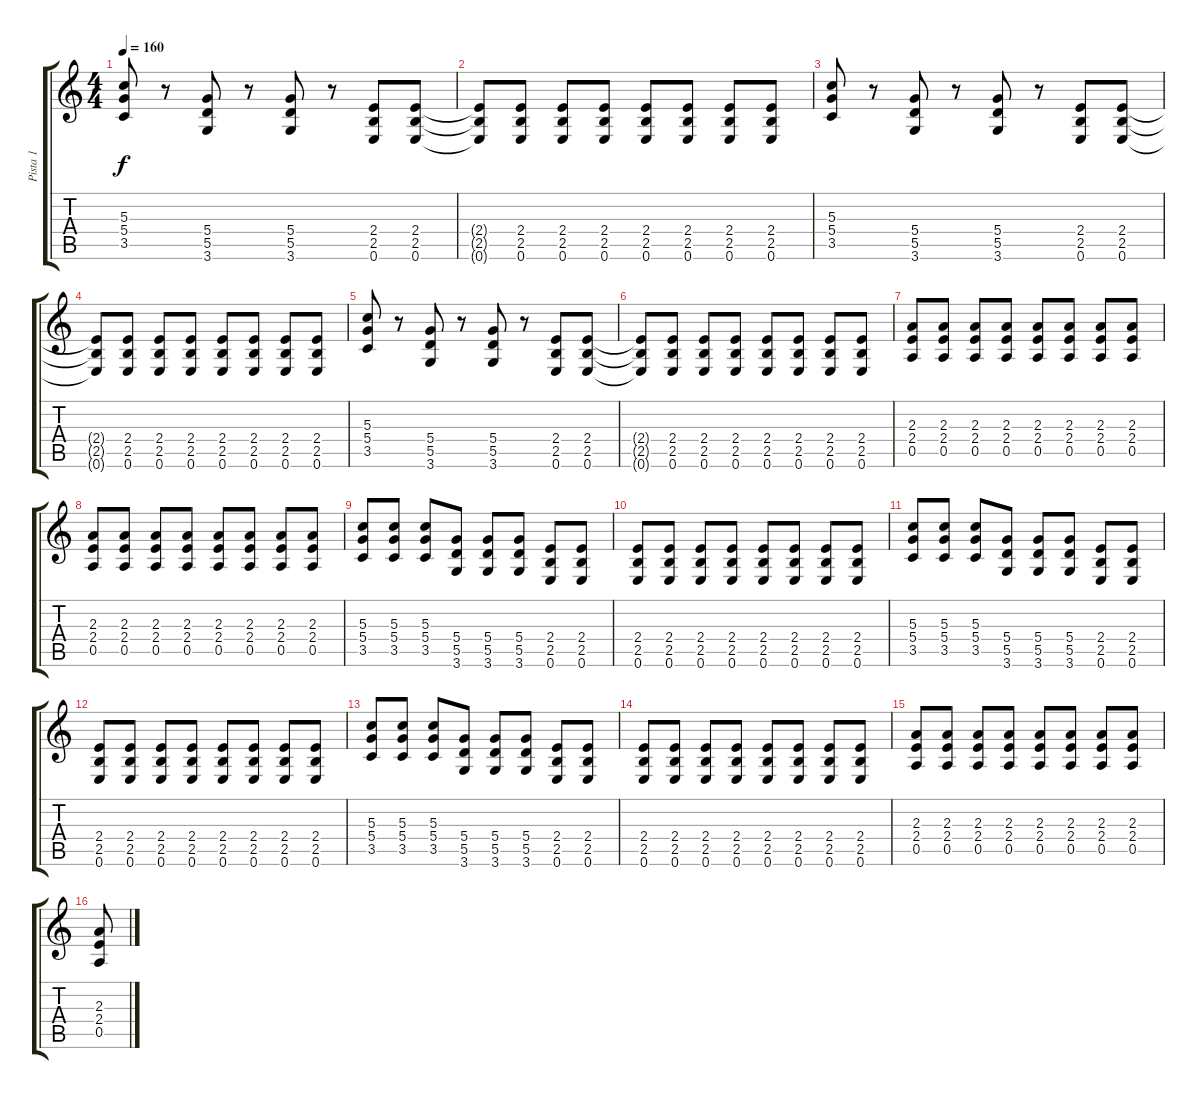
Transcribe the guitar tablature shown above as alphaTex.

\track ("Pista 1" "Pista 1") {instrument overdrivenguitar}
\staff {score tabs}
\tuning (E4 B3 G3 D3 A2 E2) {hide}
\ts (4 4)
\tempo 160
\clef g2
\ks c
(5.3 5.4 3.5).8{dy f} r.8 (5.4 5.5 3.6).8 r.8 (5.4 5.5 3.6).8 r.8 (2.4 2.5 0.6).8 (2.4 2.5 0.6).8 |
(2.4{t} 2.5{t} 0.6{t}).8 (2.4 2.5 0.6).8 (2.4 2.5 0.6).8 (2.4 2.5 0.6).8 (2.4 2.5 0.6).8 (2.4 2.5 0.6).8 (2.4 2.5 0.6).8 (2.4 2.5 0.6).8 |
(5.3 5.4 3.5).8 r.8 (5.4 5.5 3.6).8 r.8 (5.4 5.5 3.6).8 r.8 (2.4 2.5 0.6).8 (2.4 2.5 0.6).8 |
(2.4{t} 2.5{t} 0.6{t}).8 (2.4 2.5 0.6).8 (2.4 2.5 0.6).8 (2.4 2.5 0.6).8 (2.4 2.5 0.6).8 (2.4 2.5 0.6).8 (2.4 2.5 0.6).8 (2.4 2.5 0.6).8 |
(5.3 5.4 3.5).8 r.8 (5.4 5.5 3.6).8 r.8 (5.4 5.5 3.6).8 r.8 (2.4 2.5 0.6).8 (2.4 2.5 0.6).8 |
(2.4{t} 2.5{t} 0.6{t}).8 (2.4 2.5 0.6).8 (2.4 2.5 0.6).8 (2.4 2.5 0.6).8 (2.4 2.5 0.6).8 (2.4 2.5 0.6).8 (2.4 2.5 0.6).8 (2.4 2.5 0.6).8 |
(2.3 2.4 0.5).8 (2.3 2.4 0.5).8 (2.3 2.4 0.5).8 (2.3 2.4 0.5).8 (2.3 2.4 0.5).8 (2.3 2.4 0.5).8 (2.3 2.4 0.5).8 (2.3 2.4 0.5).8 |
(2.3 2.4 0.5).8 (2.3 2.4 0.5).8 (2.3 2.4 0.5).8 (2.3 2.4 0.5).8 (2.3 2.4 0.5).8 (2.3 2.4 0.5).8 (2.3 2.4 0.5).8 (2.3 2.4 0.5).8 |
(5.3 5.4 3.5).8 (5.3 5.4 3.5).8 (5.3 5.4 3.5).8 (5.4 5.5 3.6).8 (5.4 5.5 3.6).8 (5.4 5.5 3.6).8 (2.4 2.5 0.6).8 (2.4 2.5 0.6).8 |
(2.4 2.5 0.6).8 (2.4 2.5 0.6).8 (2.4 2.5 0.6).8 (2.4 2.5 0.6).8 (2.4 2.5 0.6).8 (2.4 2.5 0.6).8 (2.4 2.5 0.6).8 (2.4 2.5 0.6).8 |
(5.3 5.4 3.5).8 (5.3 5.4 3.5).8 (5.3 5.4 3.5).8 (5.4 5.5 3.6).8 (5.4 5.5 3.6).8 (5.4 5.5 3.6).8 (2.4 2.5 0.6).8 (2.4 2.5 0.6).8 |
(2.4 2.5 0.6).8 (2.4 2.5 0.6).8 (2.4 2.5 0.6).8 (2.4 2.5 0.6).8 (2.4 2.5 0.6).8 (2.4 2.5 0.6).8 (2.4 2.5 0.6).8 (2.4 2.5 0.6).8 |
(5.3 5.4 3.5).8 (5.3 5.4 3.5).8 (5.3 5.4 3.5).8 (5.4 5.5 3.6).8 (5.4 5.5 3.6).8 (5.4 5.5 3.6).8 (2.4 2.5 0.6).8 (2.4 2.5 0.6).8 |
(2.4 2.5 0.6).8 (2.4 2.5 0.6).8 (2.4 2.5 0.6).8 (2.4 2.5 0.6).8 (2.4 2.5 0.6).8 (2.4 2.5 0.6).8 (2.4 2.5 0.6).8 (2.4 2.5 0.6).8 |
(2.3 2.4 0.5).8 (2.3 2.4 0.5).8 (2.3 2.4 0.5).8 (2.3 2.4 0.5).8 (2.3 2.4 0.5).8 (2.3 2.4 0.5).8 (2.3 2.4 0.5).8 (2.3 2.4 0.5).8 |
(2.3 2.4 0.5).8
